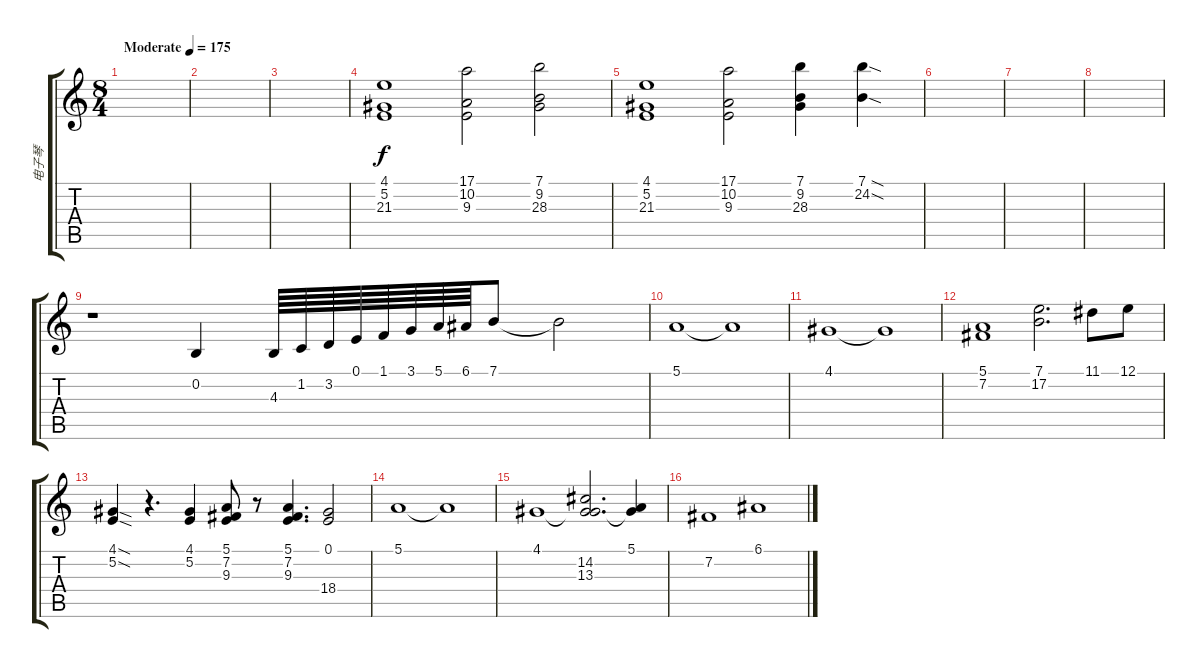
\track ("电子琴" "电子琴") {instrument stringensemble1}
\staff {score tabs}
\tuning (E4 B3 G3 D3 A2 E2) {hide}
\ts (8 4)
\tempo (175 "Moderate")
\clef g2
\ks c
|
|
|
(4.1 5.2 21.3).1 (17.1 10.2 9.3).2 (7.1 9.2 28.3).2 |
(4.1 5.2 21.3).1 (17.1 10.2 9.3).2 (7.1 9.2 28.3).4 (7.1{sod} 24.2{sod}).4 |
|
|
|
r.1 0.2.4 4.3.64 1.2.64 3.2.64 0.1.64 1.1.64 3.1.64 5.1.64 6.1.64 7.1.8 7.1{t}.2 |
5.1.1 5.1{t}.1 |
4.1.1 4.1{t}.1 |
(5.1 7.2).1 (7.1 17.2).2{d} 11.1.8 12.1.8 |
(4.1{sod} 5.2{sod}).4 r.4{d} (4.1 5.2).4 (5.1 7.2 9.3).8 r.8 (5.1 7.2 9.3).4{d} (0.1 18.4).2 |
5.1.1 5.1{t}.1 |
4.1.1 (4.1{t} 14.2 13.3).2{d} (5.1 13.3{t}).4 |
7.2.1 6.1.1
